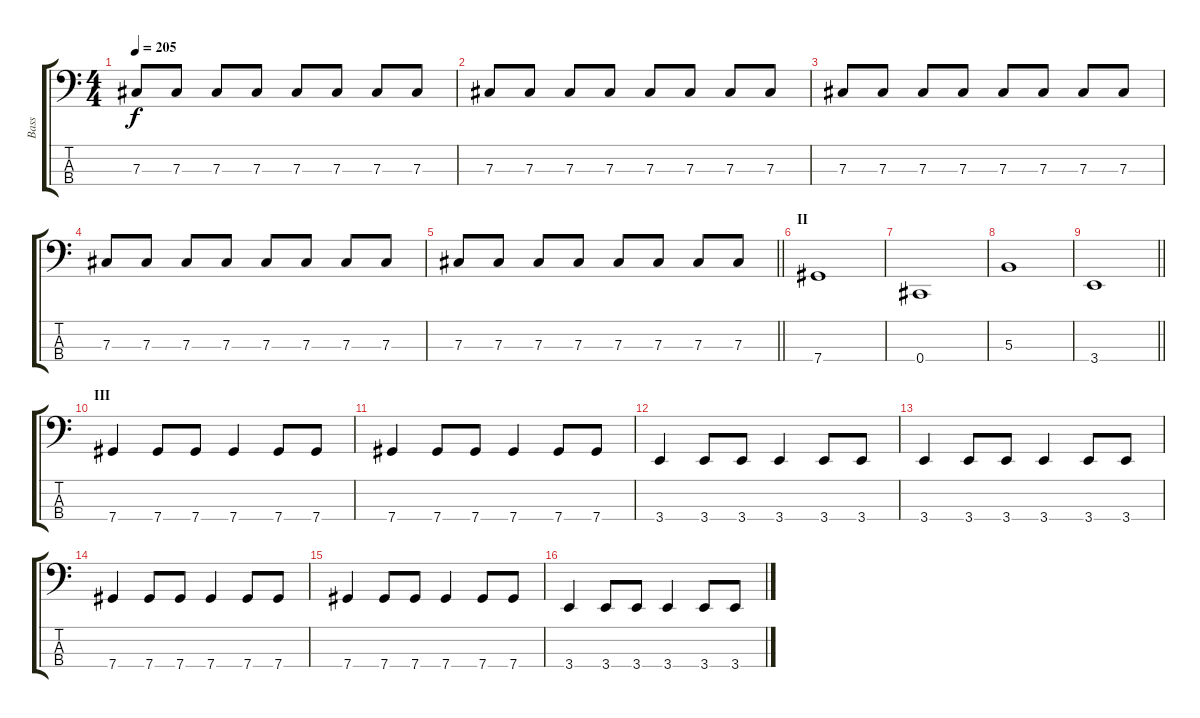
\track ("Bass" "Bass") {instrument electricbassfinger}
\staff {score tabs}
\tuning (E2 B1 Gb1 Db1) {hide}
\ts (4 4)
\tempo 205
\clef f4
\ks c
7.3.8{dy f} 7.3.8 7.3.8 7.3.8 7.3.8 7.3.8 7.3.8 7.3.8 |
7.3.8 7.3.8 7.3.8 7.3.8 7.3.8 7.3.8 7.3.8 7.3.8 |
7.3.8 7.3.8 7.3.8 7.3.8 7.3.8 7.3.8 7.3.8 7.3.8 |
7.3.8 7.3.8 7.3.8 7.3.8 7.3.8 7.3.8 7.3.8 7.3.8 |
\barLineRight lightlight
7.3.8 7.3.8 7.3.8 7.3.8 7.3.8 7.3.8 7.3.8 7.3.8 |
\section ("" "II")
7.4.1 |
0.4.1 |
5.3.1 |
\barLineRight lightlight
3.4.1 |
\section ("" "III")
7.4.4 7.4.8 7.4.8 7.4.4 7.4.8 7.4.8 |
7.4.4 7.4.8 7.4.8 7.4.4 7.4.8 7.4.8 |
3.4.4 3.4.8 3.4.8 3.4.4 3.4.8 3.4.8 |
3.4.4 3.4.8 3.4.8 3.4.4 3.4.8 3.4.8 |
7.4.4 7.4.8 7.4.8 7.4.4 7.4.8 7.4.8 |
7.4.4 7.4.8 7.4.8 7.4.4 7.4.8 7.4.8 |
3.4.4 3.4.8 3.4.8 3.4.4 3.4.8 3.4.8
